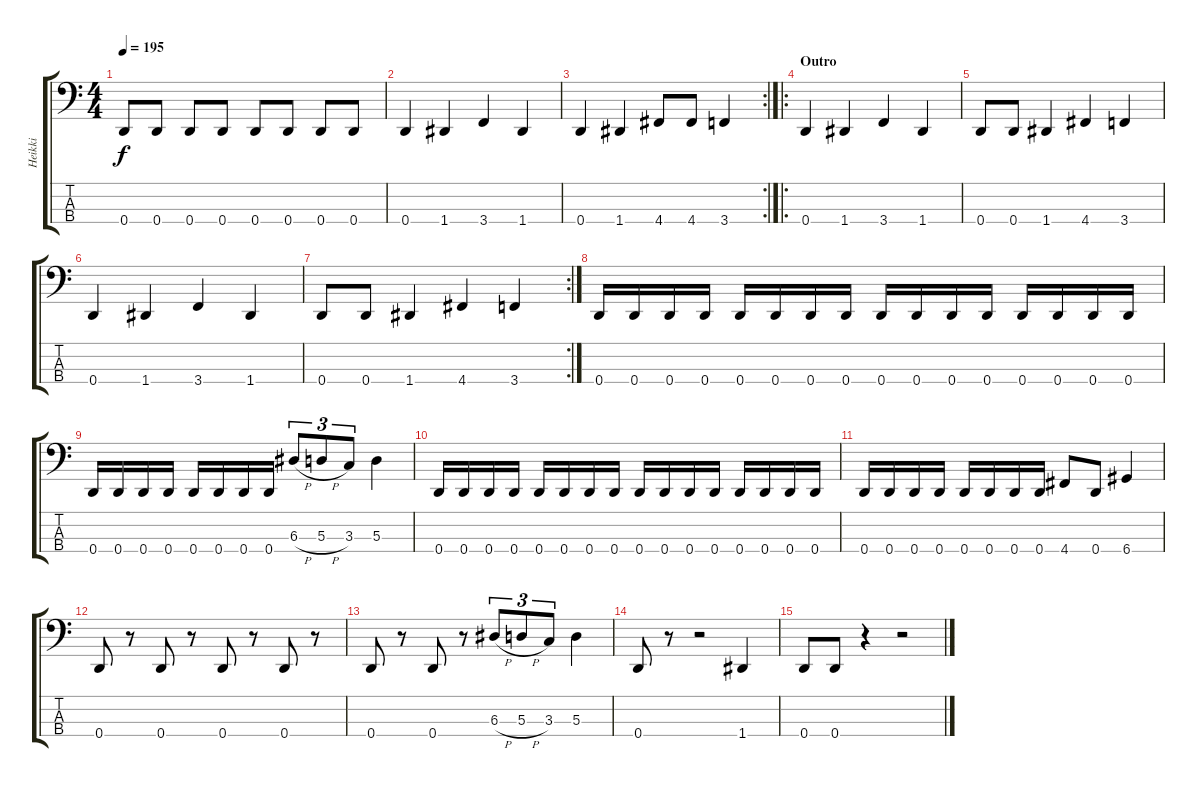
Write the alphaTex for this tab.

\track ("Heikki" "Heikki") {instrument electricbassfinger}
\staff {score tabs}
\tuning (G2 D2 A1 D1) {hide}
\ts (4 4)
\tempo 195
\clef f4
\ks c
0.4.8{dy f} 0.4.8 0.4.8 0.4.8 0.4.8 0.4.8 0.4.8 0.4.8 |
0.4.4 1.4.4 3.4.4 1.4.4 |
\rc 2
0.4.4 1.4.4 4.4.8 4.4.8 3.4.4 |
\ro
\section ("" "Outro")
0.4.4 1.4.4 3.4.4 1.4.4 |
0.4.8 0.4.8 1.4.4 4.4.4 3.4.4 |
0.4.4 1.4.4 3.4.4 1.4.4 |
\rc 2
0.4.8 0.4.8 1.4.4 4.4.4 3.4.4 |
0.4.16 0.4.16 0.4.16 0.4.16 0.4.16 0.4.16 0.4.16 0.4.16 0.4.16 0.4.16 0.4.16 0.4.16 0.4.16 0.4.16 0.4.16 0.4.16 |
0.4.16 0.4.16 0.4.16 0.4.16 0.4.16 0.4.16 0.4.16 0.4.16 6.3{h}.8{tu (3 2)} 5.3{h}.8{tu (3 2)} 3.3.8{tu (3 2)} 5.3.4 |
0.4.16 0.4.16 0.4.16 0.4.16 0.4.16 0.4.16 0.4.16 0.4.16 0.4.16 0.4.16 0.4.16 0.4.16 0.4.16 0.4.16 0.4.16 0.4.16 |
0.4.16 0.4.16 0.4.16 0.4.16 0.4.16 0.4.16 0.4.16 0.4.16 4.4.8 0.4.8 6.4.4 |
0.4.8 r.8 0.4.8 r.8 0.4.8 r.8 0.4.8 r.8 |
0.4.8 r.8 0.4.8 r.8 6.3{h}.8{tu (3 2)} 5.3{h}.8{tu (3 2)} 3.3.8{tu (3 2)} 5.3.4 |
0.4.8 r.8 r.2 1.4.4 |
0.4.8 0.4.8 r.4 r.2
